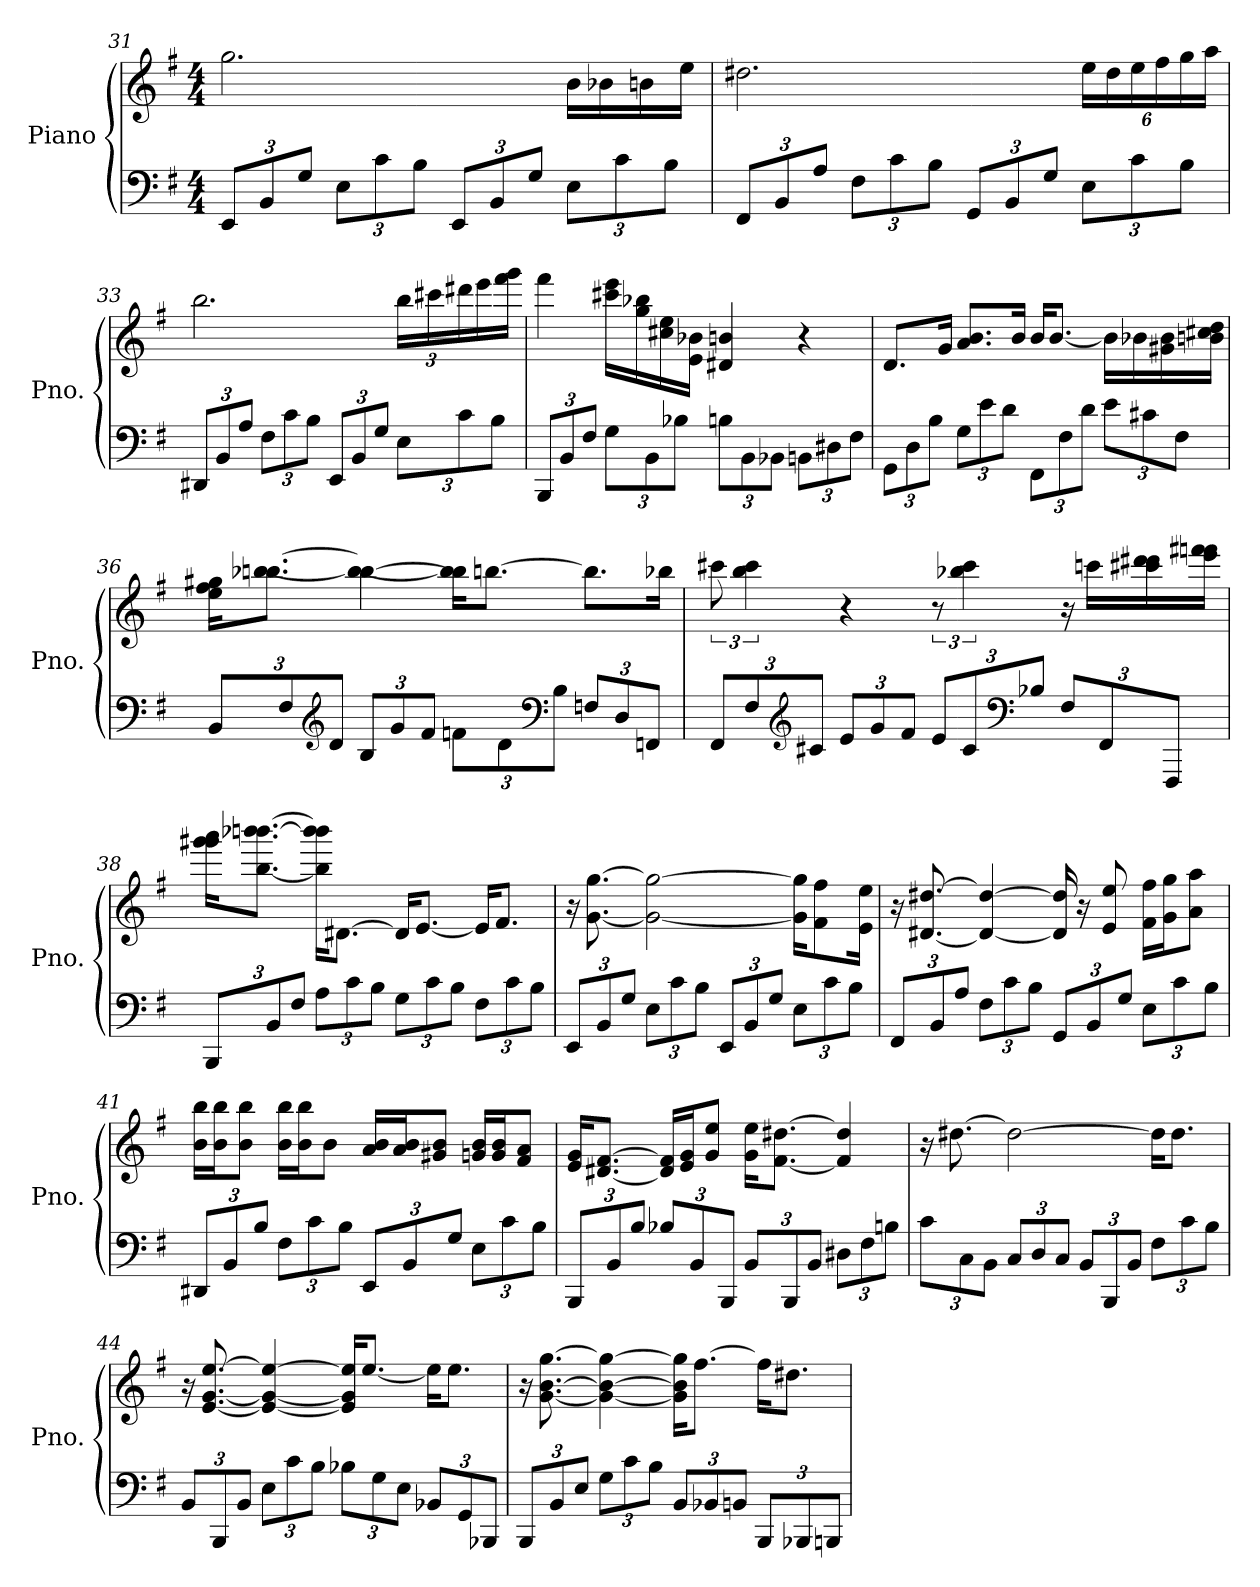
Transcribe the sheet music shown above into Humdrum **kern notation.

**kern	**kern
*part2	*part1
*staff2	*staff1
*I"Piano	*I"Piano
*I'Pno.	*I'Pno.
!!LO:PB:g=z
*clefF4	*clefG2
*k[f#]	*k[f#]
*M4/4	*M4/4
*Xbrackettup	*
=31	=31
12EE/L	2.gg\
12BB/	.
12G/J	.
12E\L	.
12c\	.
12B\J	.
12EE/L	.
12BB/	.
12G/J	.
12E\L	16b\LL
.	16b-X\
12c\	.
.	16bn\
12B\J	.
.	16ee\JJ
=32	=32
12FF#/L	2.dd#X\
12BB/	.
12A/J	.
12F#\L	.
12c\	.
12B\J	.
12GG/L	.
12BB/	.
12G/J	.
*	*Xbrackettup
12E\L	24ee\LL
.	24dd#\
12c\	24ee\
.	24ff#\
12B\J	24gg\
.	24aa\JJ
!!LO:LB:g=z
=33	=33
12DD#X/L	2.bb\
12BB/	.
12A/J	.
12F#\L	.
12c\	.
12B\J	.
12EE/L	.
12BB/	.
12G/J	.
12E\L	24bb\LL
.	24ccc#X\
12c\	24ddd#X\
.	16eee\
12B\J	.
.	16fff#\ 16ggg\JJ
=34	=34
12BBB/L	4fff#\
12BB/	.
12F#/J	.
12G\L	16ccc#X\ 16eee\LL
.	16gg\ 16bb-X\
12BB\	.
.	16cc#X\ 16ee\
12B-X\J	.
.	16e\ 16b-X\JJ
12Bn\L	4d#X/ 4bn/
12BB\	.
12BB-X\J	.
12BBn\L	4r
12D#X\	.
12F#\J	.
!!LO:LB:g=z
=35	=35
12GG\L	8.d/L
12D\	.
12B\J	.
.	16g/Jk
12G\L	8.a/ 8.b/L
12e\	.
12d\J	.
.	16b/Jk
12FF#\L	16b/KL
.	[8.b/J
12F#\	.
12d\J	.
12e\L	16b\LL]
.	16b-X\
12c#X\	.
.	16g#X\ 16b-\
12F#\J	.
.	16bn\ 16cc#X\ 16dd\JJ
=36	=36
12BB/L	16ee\ 16ff#\ 16gg#X\KL
.	[8.bb-X\ [8.bbn\J
12F#/	.
*clefG2	*
12d/J	.
12B/L	4bb-\_ 4bb\_
12g/	.
12f#/J	.
12fn\L	16bb-\] 16bb\]KL
.	[8.bbn\J
12d\	.
*clefF4	*
12B\J	.
12Fn/L	8.bb\L]
12D/	.
12FFn/J	.
.	16bb-X\Jk
!!LO:LB:g=z
=37	=37
*	*brackettup
12FF#/L	12ccc#X\
12F#/	6bb\ 6ccc#\
*clefG2	*
12c#X/J	.
12e/L	4r
12g/	.
12f#/J	.
12e/L	12r
12c#/	6bb-X\ 6ccc#\
*clefF4	*
12B-X/J	.
12F#/L	16r
.	16cccn\LL
12FF#/	.
.	16ccc#X\ 16ddd\ 16ddd#X\
12FFF#/J	.
.	16eee\ 16fffn\ 16fff#X\JJ
=38	=38
12BBB/L	16ggg\ 16ggg#X\ 16aaa\KL
.	[8.bb\ [8.bbb-X\ [8.bbbn\J
12BB/	.
12F#/J	.
12A\L	16bb\] 16bbb-\] 16bbb\]KL
.	[8.d#X\J
12c\	.
12B\J	.
12G\L	16d#/KL]
.	[8.e/J
12c\	.
12B\J	.
12F#\L	16e/KL]
.	8.f#/J
12c\	.
12B\J	.
!!LO:LB:g=z
=39	=39
12EE/L	16r
.	[8.g\ [8.gg\
12BB/	.
12G/J	.
12E\L	2g\_ 2gg\_
12c\	.
12B\J	.
12EE/L	.
12BB/	.
12G/J	.
12E\L	16g\] 16gg\]KL
.	8f#\ 8ff#\
12c\	.
12B\J	.
.	16e\ 16ee\Jk
=40	=40
12FF#/L	16r
.	[8.d#X/ [8.dd#X/
12BB/	.
12A/J	.
12F#\L	4d#/_ 4dd#/_
12c\	.
12B\J	.
12GG/L	16d#/] 16dd#/]
.	16r
12BB/	.
.	8e/ 8ee/
12G/J	.
12E\L	16f#\ 16ff#\LL
.	16g\ 16gg\J
12c\	.
.	8a\ 8aa\J
12B\J	.
=41	=41
12DD#X/L	16b\ 16bb\LL
.	16b\ 16bb\J
12BB/	.
.	8b\ 8bb\J
12B/J	.
12F#\L	16b\ 16bb\LL
.	16b\ 16bb\J
12c\	.
.	8b\J
12B\J	.
12EE/L	16a/ 16b/LL
.	16a/ 16b/J
12BB/	.
.	8g#X/ 8b/J
12G/J	.
12E\L	16gn/ 16b/LL
.	16g/ 16b/J
12c\	.
.	8f#/ 8a/J
12B\J	.
!!LO:LB:g=z
=42	=42
12BBB/L	16e/ 16g/KL
.	[8.d#X/ [8.f#/J
12BB/	.
12B/J	.
12B-X/L	16d#/] 16f#/]LL
.	16e/ 16g/J
12BB/	.
.	8g/ 8ee/J
12BBB/J	.
12BB/L	16g\ 16ee\KL
.	[8.f#\ [8.dd#X\J
12BBB/	.
12BB/J	.
12D#X\L	4f#/] 4dd#/]
12F#\	.
12Bn\J	.
=43	=43
12c\L	16r
.	[8.dd#X\
12C\	.
12BB\J	.
12C/L	2dd#\_
12D/	.
12C/J	.
12BB/L	.
12BBB/	.
12BB/J	.
12F#\L	16dd#\KL]
.	8.dd#\J
12c\	.
12B\J	.
=44	=44
12BB/L	16r
.	[8.e/ [8.g/ [8.ee/
12BBB/	.
12BB/J	.
12E\L	4e/_ 4g/_ 4ee/_
12c\	.
12B\J	.
12B-X\L	16e/] 16g/] 16ee/]KL
.	[8.ee/J
12G\	.
12E\J	.
12BB-X/L	16ee\KL]
.	8.ee\J
12GG/	.
12BBB-X/J	.
!!LO:PB:g=z
=45	=45
12BBB/L	16r
.	[8.g\ [8.b\ [8.gg\
12BB/	.
12E/J	.
12G\L	4g\_ 4b\_ 4gg\_
12c\	.
12B\J	.
12BB/L	16g\] 16b\] 16gg\]KL
.	[8.ff#\J
12BB-X/	.
12BBn/J	.
12BBB/L	16ff#\KL]
.	8.dd#X\J
12BBB-X/	.
12BBBn/J	.
=	=
*-	*-
